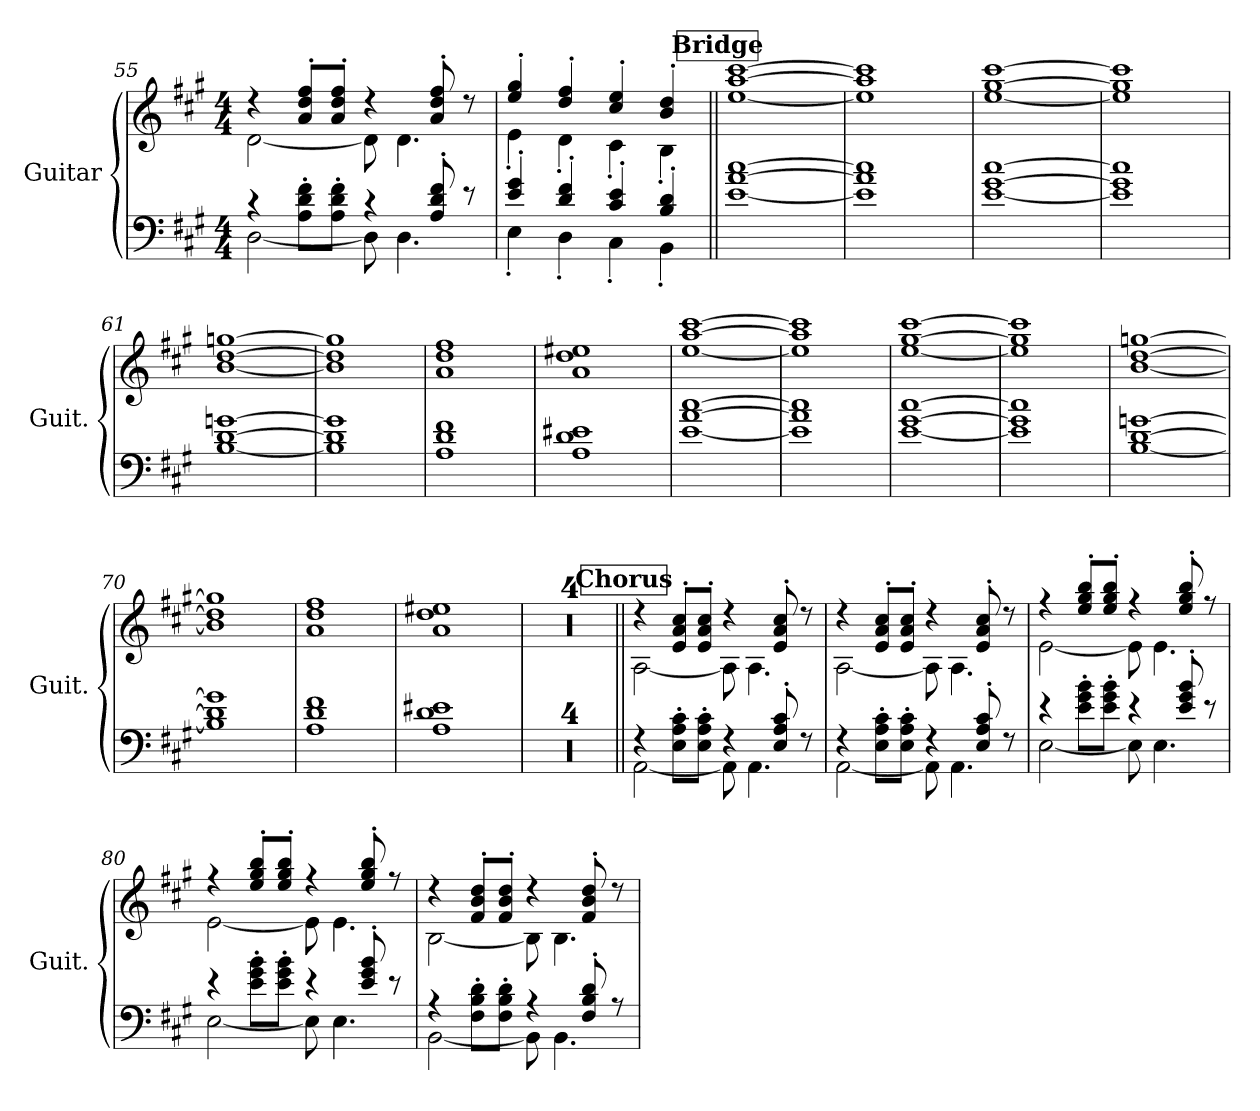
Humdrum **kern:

**kern	**kern
*part1	*part1
*staff2	*staff1
*I"Guitar	*
*I'Guit.	*
*	*clefG2
*ITrd7c12	*ITrd7c12
*k[f#c#g#]	*k[f#c#g#]
*M4/4	*M4/4
=55	=55
*^	*^
4r	[2DD	4r	[2D\
8AA'\ 8D'\ 8F#'\L	.	8A/' 8d/' 8f#/'L	.
8AA'\ 8D'\ 8F#'\J	.	8A/' 8d/' 8f#/'J	.
4r	8DD]	4r	8D\]
.	4.DD	.	4.D\
8AA' 8D' 8F#'	.	8A/' 8d/' 8f#/'	.
8r	.	8r	.
=56	=56	=56	=56
4E' 4G#'	4EE'	4e/' 4g#/'	4E'\
4D' 4F#'	4DD'	4d/' 4f#/'	4D'\
4C#' 4E'	4CC#'	4c#/' 4e/'	4C#'\
4BB' 4D'	4BBB'	4B/' 4d/'	4BB'\
*v	*v	*	*
*	*v	*v
!!LO:REH:place=s1:a:B:fs=14:t=Bridge
=57||	=57||
[1E [1A [1c#	[1e [1a [1cc#
=58	=58
1E] 1A] 1c#]	1e] 1a] 1cc#]
=59	=59
[1E [1G# [1c#	[1e [1g# [1cc#
=60	=60
1E] 1G#] 1c#]	1e] 1g#] 1cc#]
=61	=61
[1BB [1D [1G	[1B [1d [1gn
=62	=62
1BB] 1D] 1G]	1B] 1d] 1g]
=63	=63
1AA 1D 1F#	1A 1d 1f#
!!LO:PB:g=z
=64	=64
1AA 1D 1E#	1A 1d 1e#X
=65	=65
[1E [1A [1c#	[1e [1a [1cc#
=66	=66
1E] 1A] 1c#]	1e] 1a] 1cc#]
=67	=67
[1E [1G# [1c#	[1e [1g# [1cc#
=68	=68
1E] 1G#] 1c#]	1e] 1g#] 1cc#]
=69	=69
[1BB [1D [1G	[1B [1d [1gn
=70	=70
1BB] 1D] 1G]	1B] 1d] 1g]
=71	=71
1AA 1D 1F#	1A 1d 1f#
=72	=72
1AA 1D 1E#	1A 1d 1e#X
=73	=73
1r	1r
=74	=74
1r	1r
=75	=75
1r	1r
=76	=76
1r	1r
!!LO:REH:place=s1:a:B:fs=14:t=Chorus
=77||	=77||
*^	*^
4r	[2AAA	4r	[2AA\
8EE'\ 8AA'\ 8C#'\L	.	8E/' 8A/' 8c#/'L	.
8EE'\ 8AA'\ 8C#'\J	.	8E/' 8A/' 8c#/'J	.
4r	8AAA]	4r	8AA\]
.	4.AAA	.	4.AA\
8EE' 8AA' 8C#'	.	8E/' 8A/' 8c#/'	.
8r	.	8r	.
!!LO:LB:g=z	!!
=78	=78	=78	=78
4r	[2AAA	4r	[2AA\
8EE'\ 8AA'\ 8C#'\L	.	8E/' 8A/' 8c#/'L	.
8EE'\ 8AA'\ 8C#'\J	.	8E/' 8A/' 8c#/'J	.
4r	8AAA]	4r	8AA\]
.	4.AAA	.	4.AA\
8EE' 8AA' 8C#'	.	8E/' 8A/' 8c#/'	.
8r	.	8r	.
=79	=79	=79	=79
4r	[2EE	4r	[2E\
8E'\ 8G#'\ 8B'\L	.	8e/' 8g#/' 8b/'L	.
8E'\ 8G#'\ 8B'\J	.	8e/' 8g#/' 8b/'J	.
4r	8EE]	4r	8E\]
.	4.EE	.	4.E\
8E' 8G#' 8B'	.	8e/' 8g#/' 8b/'	.
8r	.	8r	.
=80	=80	=80	=80
4r	[2EE	4r	[2E\
8E'\ 8G#'\ 8B'\L	.	8e/' 8g#/' 8b/'L	.
8E'\ 8G#'\ 8B'\J	.	8e/' 8g#/' 8b/'J	.
4r	8EE]	4r	8E\]
.	4.EE	.	4.E\
8E' 8G#' 8B'	.	8e/' 8g#/' 8b/'	.
8r	.	8r	.
=81	=81	=81	=81
4r	[2BBB	4r	[2BB\
8FF#'\ 8BB'\ 8D'\L	.	8F#/' 8B/' 8d/'L	.
8FF#'\ 8BB'\ 8D'\J	.	8F#/' 8B/' 8d/'J	.
4r	8BBB]	4r	8BB\]
.	4.BBB	.	4.BB\
8FF#' 8BB' 8D'	.	8F#/' 8B/' 8d/'	.
8r	.	8r	.
*v	*v	*	*
*	*v	*v
=	=
*-	*-
